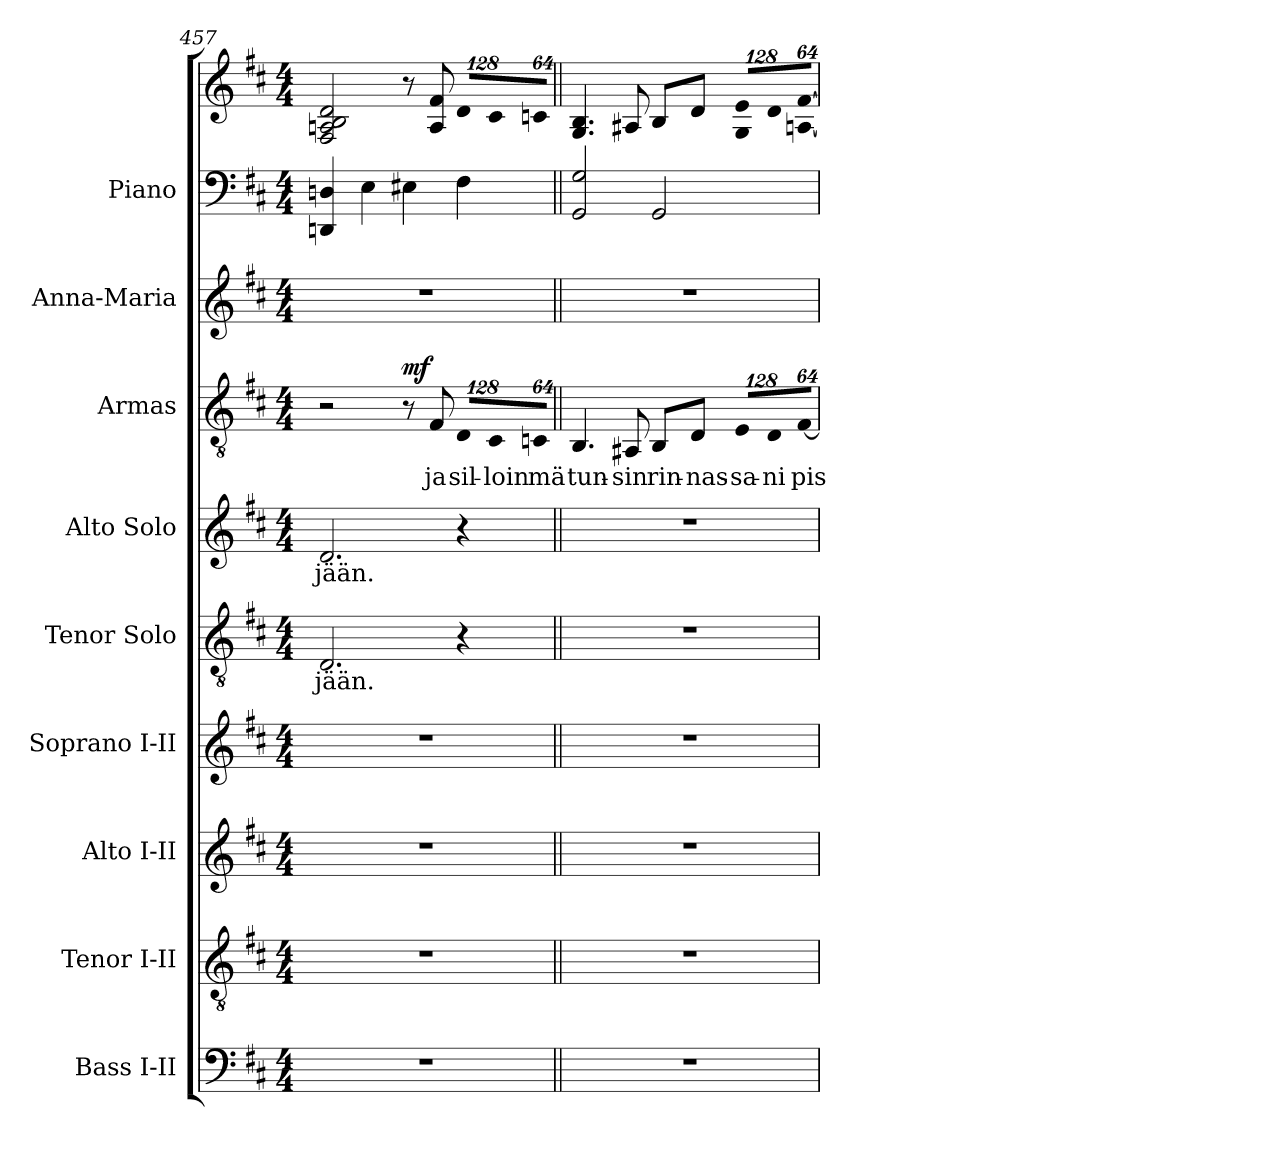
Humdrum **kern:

**kern	**kern	**kern	**kern	**kern	**text	**kern	**text	**kern	**text	**dynam	**kern	**kern	**kern
*part9	*part8	*part7	*part6	*part5	*part5	*part4	*part4	*part3	*part3	*part3	*part2	*part1	*part1
*staff10	*staff9	*staff8	*staff7	*staff6	*staff6	*staff5	*staff5	*staff4	*staff4	*staff4	*staff3	*staff2	*staff1
*I"Bass I-II	*I"Tenor I-II	*I"Alto I-II	*I"Soprano I-II	*I"Tenor Solo	*	*I"Alto Solo	*	*I"Armas	*	*	*I"Anna-Maria	*I"Piano	*
*I'B.	*I'T.	*I'A.	*I'S.	*I'T. Solo	*	*I'A. Solo	*	*I'Armas	*	*	*I'A-M	*I'Pno.	*
*clefF4	*clefGv2	*clefG2	*clefG2	*clefGv2	*	*clefG2	*	*clefGv2	*	*	*clefG2	*clefF4	*clefG2
*	*ITrd7c12	*	*	*ITrd7c12	*	*	*	*ITrd7c12	*	*	*	*	*
*k[f#c#]	*k[f#c#]	*k[f#c#]	*k[f#c#]	*k[f#c#]	*	*k[f#c#]	*	*k[f#c#]	*	*	*k[f#c#]	*k[f#c#]	*k[f#c#]
*D:	*D:	*D:	*D:	*D:	*	*D:	*	*D:	*	*	*D:	*D:	*D:
*M4/4	*M4/4	*M4/4	*M4/4	*M4/4	*	*M4/4	*	*M4/4	*	*	*M4/4	*M4/4	*M4/4
=457	=457	=457	=457	=457	=457	=457	=457	=457	=457	=457	=457	=457	=457
!	!	!	!	!	!LO:LY:b:color=#000000	!	!	!	!	!	!	!	!
!	!	!	!	!	!	!	!LO:LY:b:color=#000000	!	!	!	!	!	!
1r	1r	1r	1r	2.DDi/	jään.	2.di/	jään.	2r	.	.	1r	4DDni/ 4Dni	2F#i/ 2Ani 2Bi 2di
.	.	.	.	.	.	.	.	.	.	.	.	4Ei\	.
.	.	.	.	.	.	.	.	8r	.	mf	.	4E#Xi\	8r
!	!	!	!	!	!	!	!	!	!LO:LY:b:color=#000000	!	!	!	!
.	.	.	.	.	.	.	.	8FF#i/	ja	.	.	.	8Ai/ 8f#i
*	*	*	*	*	*	*	*	*Xbrackettup	*	*	*	*	*
!	!	!	!	!	!	!	!	!LO:N:vis=8	!	!	!	!	!
!	!	!	!	!	!	!	!	!	!LO:LY:b:color=#000000	!	!	!	!
*	*	*	*	*	*	*	*	*	*	*	*	*	*Xbrackettup
!	!	!	!	!	!	!	!	!	!	!	!	!	!LO:N:vis=8
.	.	.	.	4r	.	4r	.	1024%85DDi/L	sil-	.	.	4F#i\	1024%85di/L
!	!	!	!	!	!	!	!	!LO:N:vis=8	!	!	!	!	!
!	!	!	!	!	!	!	!	!	!LO:LY:b:color=#000000	!	!	!	!LO:N:vis=8
.	.	.	.	.	.	.	.	1024%85CC#i/	-loin	.	.	.	1024%85c#i/
!	!	!	!	!	!	!	!	!LO:N:vis=8	!	!	!	!	!
!	!	!	!	!	!	!	!	!	!LO:LY:b:color=#000000	!	!	!	!LO:N:vis=8
.	.	.	.	.	.	.	.	512%43CCni/J	mä	.	.	.	512%43cni/J
!!LO:PB:g=z
=458||	=458||	=458||	=458||	=458||	=458||	=458||	=458||	=458||	=458||	=458||	=458||	=458||	=458||
!	!	!	!	!	!	!	!	!	!LO:LY:b:color=#000000	!	!	!	!
1r	1r	1r	1r	1r	.	1r	.	4.BBBi/	tun-	.	1r	2GGi/ 2Gi	4.Gi/ 4.Bi
!	!	!	!	!	!	!	!	!	!LO:LY:b:color=#000000	!	!	!	!
.	.	.	.	.	.	.	.	8AAA#Xi/	-sin	.	.	.	8A#Xi/
!	!	!	!	!	!	!	!	!	!LO:LY:b:color=#000000	!	!	!	!
.	.	.	.	.	.	.	.	8BBBi/L	rin-	.	.	2GGi/	8Bi/L
!	!	!	!	!	!	!	!	!	!LO:LY:b:color=#000000	!	!	!	!
.	.	.	.	.	.	.	.	8DDi/J	-nas-	.	.	.	8di/J
!	!	!	!	!	!	!	!	!LO:N:vis=8	!	!	!	!	!
!	!	!	!	!	!	!	!	!	!LO:LY:b:color=#000000	!	!	!	!LO:N:vis=8
.	.	.	.	.	.	.	.	1024%85EEi/L	-sa-	.	.	.	1024%85Gi/ 1024%85eiL
!	!	!	!	!	!	!	!	!LO:N:vis=8	!	!	!	!	!
!	!	!	!	!	!	!	!	!	!LO:LY:b:color=#000000	!	!	!	!LO:N:vis=8
.	.	.	.	.	.	.	.	1024%85DDi/	-ni	.	.	.	1024%85di/
!	!	!	!	!	!	!	!	!LO:N:vis=8	!	!	!	!	!
!	!	!	!	!	!	!	!	!	!LO:LY:b:color=#000000	!	!	!	!LO:N:vis=8
.	.	.	.	.	.	.	.	[<512%43FF#i/J	pis-	.	.	.	[<512%43Ani/ [>512%43f#iJ
=	=	=	=	=	=	=	=	=	=	=	=	=	=
*-	*-	*-	*-	*-	*-	*-	*-	*-	*-	*-	*-	*-	*-
